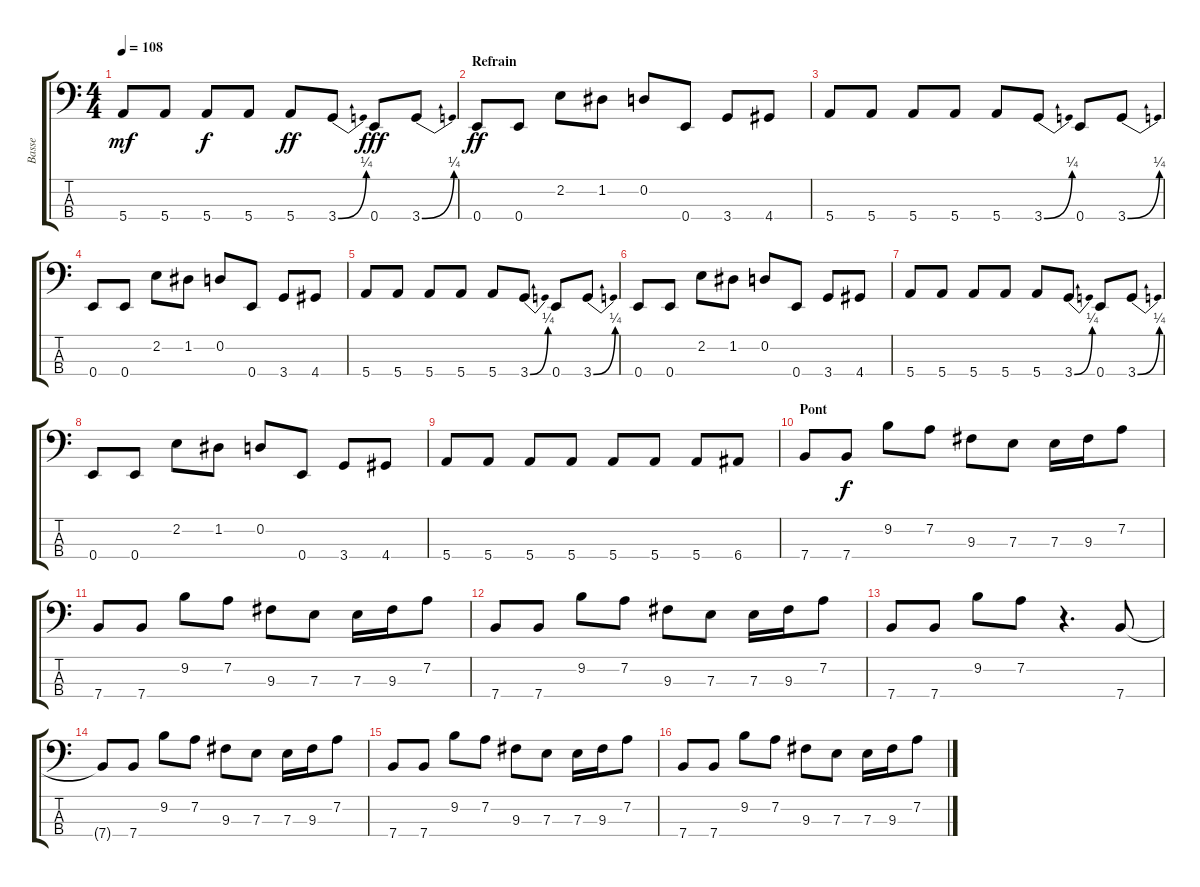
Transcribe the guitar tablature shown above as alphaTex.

\track ("Basse" "Basse") {instrument electricbassfinger}
\staff {score tabs}
\tuning (G2 D2 A1 E1) {hide}
\ts (4 4)
\tempo 108
\clef f4
\ks c
5.4.8{dy mf volume 16 instrument lead8bassandlead} 5.4.8 5.4.8{dy f} 5.4.8 5.4.8{dy ff} 3.4{be (bend 0 0 60 1)}.8 0.4.8{dy fff} 3.4{be (bend 0 0 60 1)}.8 |
\section ("" "Refrain")
0.4.8{dy ff} 0.4.8 2.2.8 1.2.8 0.2.8 0.4.8 3.4.8 4.4.8 |
5.4.8 5.4.8 5.4.8 5.4.8 5.4.8 3.4{be (bend 0 0 60 1)}.8 0.4.8 3.4{be (bend 0 0 60 1)}.8 |
0.4.8 0.4.8 2.2.8 1.2.8 0.2.8 0.4.8 3.4.8 4.4.8 |
5.4.8 5.4.8 5.4.8 5.4.8 5.4.8 3.4{be (bend 0 0 60 1)}.8 0.4.8 3.4{be (bend 0 0 60 1)}.8 |
0.4.8 0.4.8 2.2.8 1.2.8 0.2.8 0.4.8 3.4.8 4.4.8 |
5.4.8 5.4.8 5.4.8 5.4.8 5.4.8 3.4{be (bend 0 0 60 1)}.8 0.4.8 3.4{be (bend 0 0 60 1)}.8 |
0.4.8 0.4.8 2.2.8 1.2.8 0.2.8 0.4.8 3.4.8 4.4.8 |
5.4.8 5.4.8 5.4.8 5.4.8 5.4.8 5.4.8 5.4.8 6.4.8 |
\section ("" "Pont")
7.4.8 7.4.8{dy f instrument electricbassfinger} 9.2.8 7.2.8 9.3.8 7.3.8 7.3.16 9.3.16 7.2.8 |
7.4.8 7.4.8 9.2.8 7.2.8 9.3.8 7.3.8 7.3.16 9.3.16 7.2.8 |
7.4.8 7.4.8 9.2.8 7.2.8 9.3.8 7.3.8 7.3.16 9.3.16 7.2.8 |
7.4.8 7.4.8 9.2.8 7.2.8 r.4{d} 7.4.8 |
7.4{t}.8 7.4.8 9.2.8 7.2.8 9.3.8 7.3.8 7.3.16 9.3.16 7.2.8 |
7.4.8 7.4.8 9.2.8 7.2.8 9.3.8 7.3.8 7.3.16 9.3.16 7.2.8 |
7.4.8 7.4.8 9.2.8 7.2.8 9.3.8 7.3.8 7.3.16 9.3.16 7.2.8
